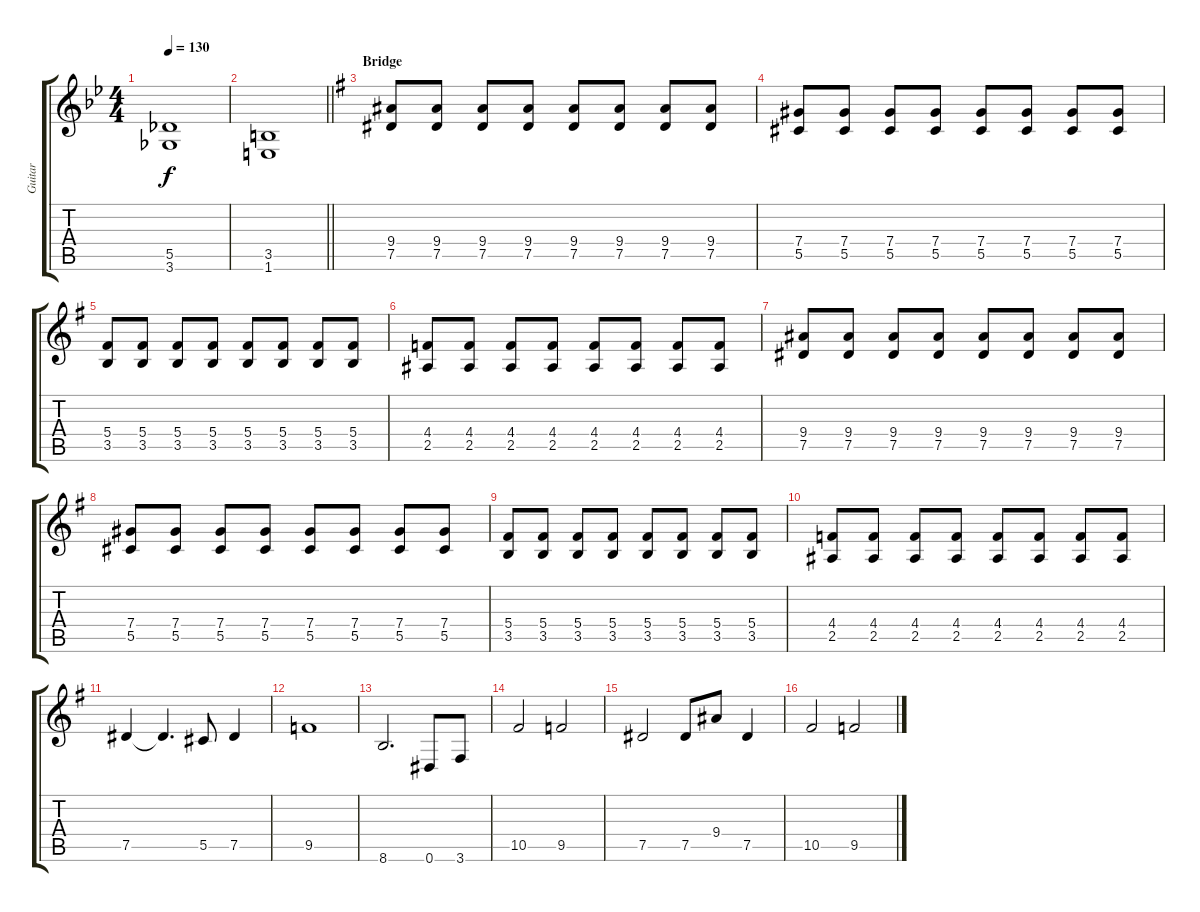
\track ("Guitar" "Guitar") {instrument distortionguitar}
\staff {score tabs}
\tuning (Eb4 Bb3 Gb3 Db3 Ab2 Eb2) {hide}
\ts (4 4)
\tempo 130
\clef g2
\ks bb
(5.5 3.6).1{dy f} |
\barLineRight lightlight
(3.5 1.6).1 |
\section ("" "Bridge")
\ks g
(9.4 7.5).8 (9.4 7.5).8 (9.4 7.5).8 (9.4 7.5).8 (9.4 7.5).8 (9.4 7.5).8 (9.4 7.5).8 (9.4 7.5).8 |
(7.4 5.5).8 (7.4 5.5).8 (7.4 5.5).8 (7.4 5.5).8 (7.4 5.5).8 (7.4 5.5).8 (7.4 5.5).8 (7.4 5.5).8 |
(5.4 3.5).8 (5.4 3.5).8 (5.4 3.5).8 (5.4 3.5).8 (5.4 3.5).8 (5.4 3.5).8 (5.4 3.5).8 (5.4 3.5).8 |
(4.4 2.5).8 (4.4 2.5).8 (4.4 2.5).8 (4.4 2.5).8 (4.4 2.5).8 (4.4 2.5).8 (4.4 2.5).8 (4.4 2.5).8 |
(9.4 7.5).8 (9.4 7.5).8 (9.4 7.5).8 (9.4 7.5).8 (9.4 7.5).8 (9.4 7.5).8 (9.4 7.5).8 (9.4 7.5).8 |
(7.4 5.5).8 (7.4 5.5).8 (7.4 5.5).8 (7.4 5.5).8 (7.4 5.5).8 (7.4 5.5).8 (7.4 5.5).8 (7.4 5.5).8 |
(5.4 3.5).8 (5.4 3.5).8 (5.4 3.5).8 (5.4 3.5).8 (5.4 3.5).8 (5.4 3.5).8 (5.4 3.5).8 (5.4 3.5).8 |
(4.4 2.5).8 (4.4 2.5).8 (4.4 2.5).8 (4.4 2.5).8 (4.4 2.5).8 (4.4 2.5).8 (4.4 2.5).8 (4.4 2.5).8 |
7.5.4 7.5{t}.4{d} 5.5.8 7.5.4 |
9.5.1 |
8.6.2{d} 0.6.8 3.6.8 |
10.5.2 9.5.2 |
7.5.2 7.5.8 9.4.8 7.5.4 |
10.5.2 9.5.2
